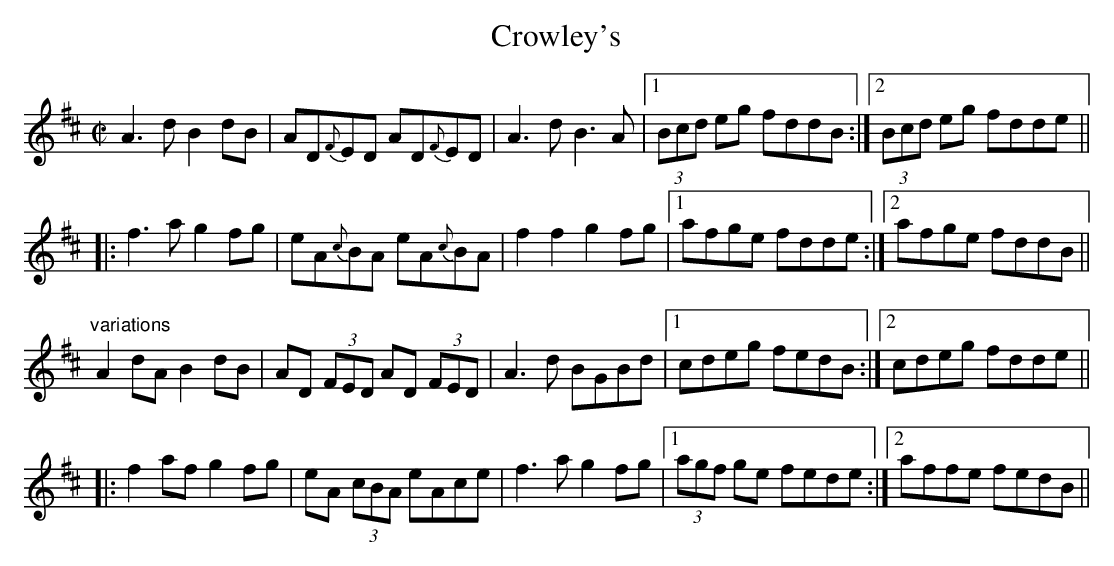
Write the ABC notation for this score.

X:1
T:Crowley's
M:C|
K:D
A3d B2dB|AD{F}ED AD{F}ED|A3d B3A|1 (3Bcd eg fddB:|2 (3Bcd eg fdde||
|:f3a g2fg|eA{c}BA eA{c}BA|f2f2 g2fg|1 afge fdde:|2 afge fddB||
"variations"
A2dA B2dB|AD (3FED AD (3FED|A3d BGBd|1 cdeg fedB:|2 cdeg fdde||
|:f2af g2fg|eA (3cBA eAce|f3a g2fg|1 (3agf ge fede:|2 affe fedB||
